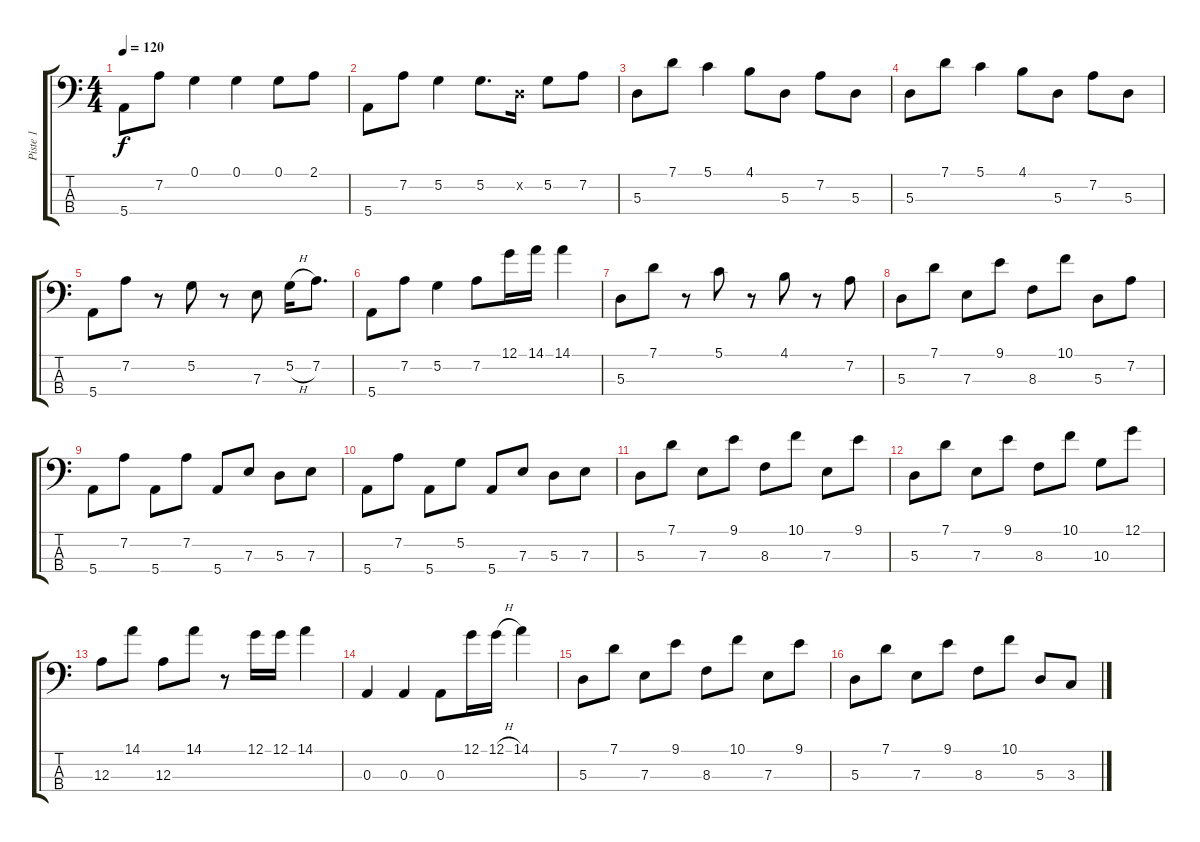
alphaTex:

\track ("Piste 1" "Piste 1") {instrument electricbassfinger}
\staff {score tabs}
\tuning (G2 D2 A1 E1) {hide}
\ts (4 4)
\tempo 120
\clef f4
\ks c
5.4.8{dy f} 7.2.8 0.1.4 0.1.4 0.1.8 2.1.8 |
5.4.8 7.2.8 5.2.4 5.2.8{d} 0.2{x}.16 5.2.8 7.2.8 |
5.3.8 7.1.8 5.1.4 4.1.8 5.3.8 7.2.8 5.3.8 |
5.3.8 7.1.8 5.1.4 4.1.8 5.3.8 7.2.8 5.3.8 |
5.4.8 7.2.8 r.8 5.2.8 r.8 7.3.8 5.2{h}.16 7.2.8{d} |
5.4.8 7.2.8 5.2.4 7.2.8 12.1.16 14.1.16 14.1.4 |
5.3.8 7.1.8 r.8 5.1.8 r.8 4.1.8 r.8 7.2.8 |
5.3.8 7.1.8 7.3.8 9.1.8 8.3.8 10.1.8 5.3.8 7.2.8 |
5.4.8 7.2.8 5.4.8 7.2.8 5.4.8 7.3.8 5.3.8 7.3.8 |
5.4.8 7.2.8 5.4.8 5.2.8 5.4.8 7.3.8 5.3.8 7.3.8 |
5.3.8 7.1.8 7.3.8 9.1.8 8.3.8 10.1.8 7.3.8 9.1.8 |
5.3.8 7.1.8 7.3.8 9.1.8 8.3.8 10.1.8 10.3.8 12.1.8 |
12.3.8 14.1.8 12.3.8 14.1.8 r.8 12.1.16 12.1.16 14.1.4 |
0.3.4 0.3.4 0.3.8 12.1.16 12.1{h}.16 14.1.4 |
5.3.8 7.1.8 7.3.8 9.1.8 8.3.8 10.1.8 7.3.8 9.1.8 |
5.3.8 7.1.8 7.3.8 9.1.8 8.3.8 10.1.8 5.3.8 3.3.8
